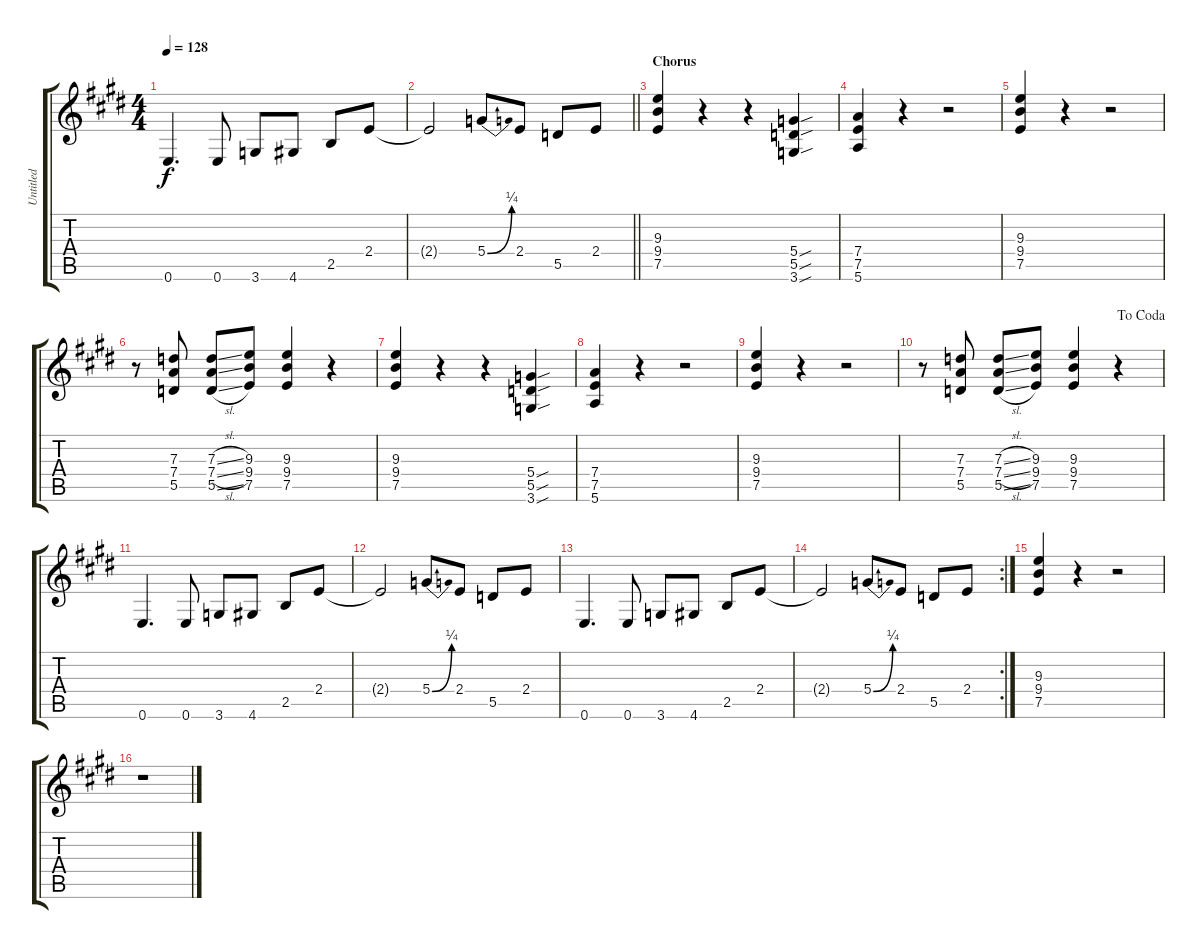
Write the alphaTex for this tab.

\track ("Untitled" "Untitled") {instrument distortionguitar}
\staff {score tabs}
\tuning (E4 B3 G3 D3 A2 E2) {hide}
\ts (4 4)
\tempo 128
\clef g2
\ks e
0.6.4{d dy f} 0.6.8 3.6.8 4.6.8 2.5.8 2.4.8 |
\barLineRight lightlight
\ks c#minor
2.4{t}.2 5.4{be (bend 0 0 60 1)}.8 2.4.8 5.5.8 2.4.8 |
\section ("" "Chorus")
(9.3 9.4 7.5).4 r.4 r.4 (5.4{sou} 5.5{sou} 3.6{sou}).4 |
\ks e
(7.4 7.5 5.6).4 r.4 r.2 |
\ks c#minor
(9.3 9.4 7.5).4 r.4 r.2 |
r.8 (7.3 7.4 5.5).8 (7.3{sl} 7.4{sl} 5.5{sl}).8 (9.3 9.4 7.5).8 (9.3 9.4 7.5).4 r.4 |
\ks e
(9.3 9.4 7.5).4 r.4 r.4 (5.4{sou} 5.5{sou} 3.6{sou}).4 |
\ks c#minor
(7.4 7.5 5.6).4 r.4 r.2 |
(9.3 9.4 7.5).4 r.4 r.2 |
\jump dacoda
r.8 (7.3 7.4 5.5).8 (7.3{sl} 7.4{sl} 5.5{sl}).8 (9.3 9.4 7.5).8 (9.3 9.4 7.5).4 r.4 |
\ks e
0.6.4{d} 0.6.8 3.6.8 4.6.8 2.5.8 2.4.8 |
\ks c#minor
2.4{t}.2 5.4{be (bend 0 0 60 1)}.8 2.4.8 5.5.8 2.4.8 |
0.6.4{d} 0.6.8 3.6.8 4.6.8 2.5.8 2.4.8 |
\rc 2
2.4{t}.2 5.4{be (bend 0 0 60 1)}.8 2.4.8 5.5.8 2.4.8 |
\ks e
(9.3 9.4 7.5).4 r.4 r.2 |
\ks c#minor
r.1
